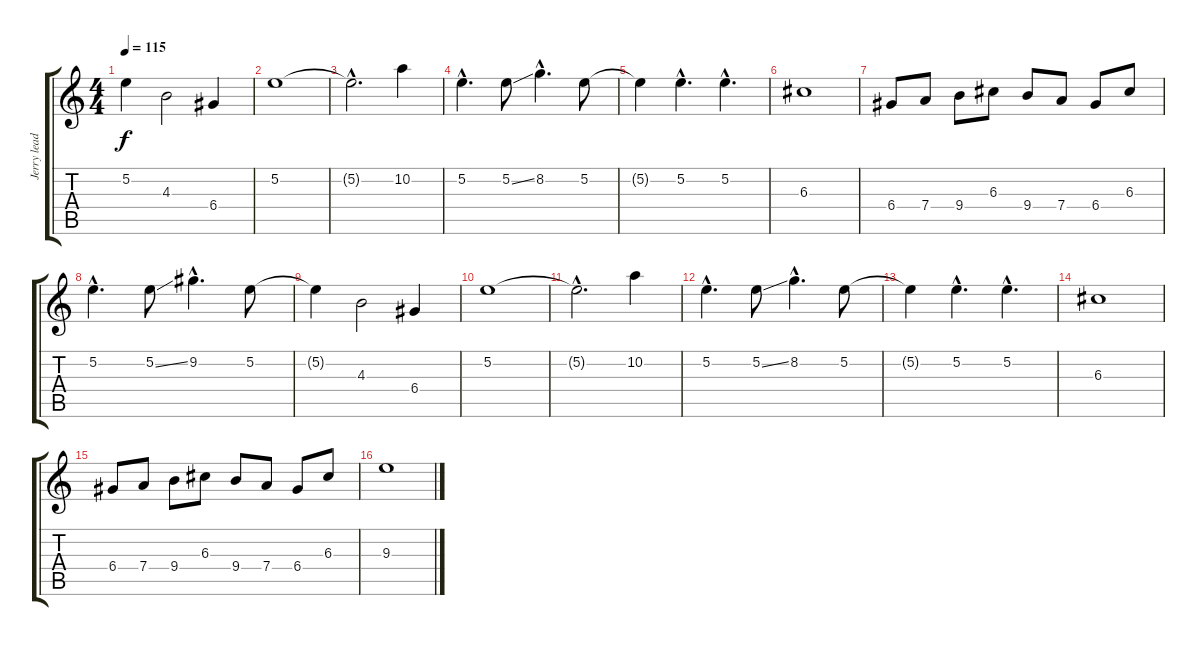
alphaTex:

\track ("Jerry lead" "Jerry lead") {instrument distortionguitar}
\staff {score tabs}
\tuning (E4 B3 G3 D3 A2 E2) {hide}
\ts (4 4)
\tempo 115
\clef g2
\ks c
5.2{t}.4{dy f} 4.3.2 6.4.4 |
5.2.1 |
5.2{hac t}.2{d} 10.2.4 |
5.2{hac}.4{d} 5.2{ss}.8 8.2{hac}.4{d} 5.2.8 |
5.2{t}.4 5.2{hac}.4{d} 5.2{hac}.4{d} |
6.3.1 |
6.4.8 7.4.8 9.4.8 6.3.8 9.4.8 7.4.8 6.4.8 6.3.8 |
5.2{hac}.4{d} 5.2{ss}.8 9.2{hac}.4{d} 5.2.8 |
5.2{t}.4 4.3.2 6.4.4 |
5.2.1 |
5.2{hac t}.2{d} 10.2.4 |
5.2{hac}.4{d} 5.2{ss}.8 8.2{hac}.4{d} 5.2.8 |
5.2{t}.4 5.2{hac}.4{d} 5.2{hac}.4{d} |
6.3.1 |
6.4.8 7.4.8 9.4.8 6.3.8 9.4.8 7.4.8 6.4.8 6.3.8 |
9.3.1
